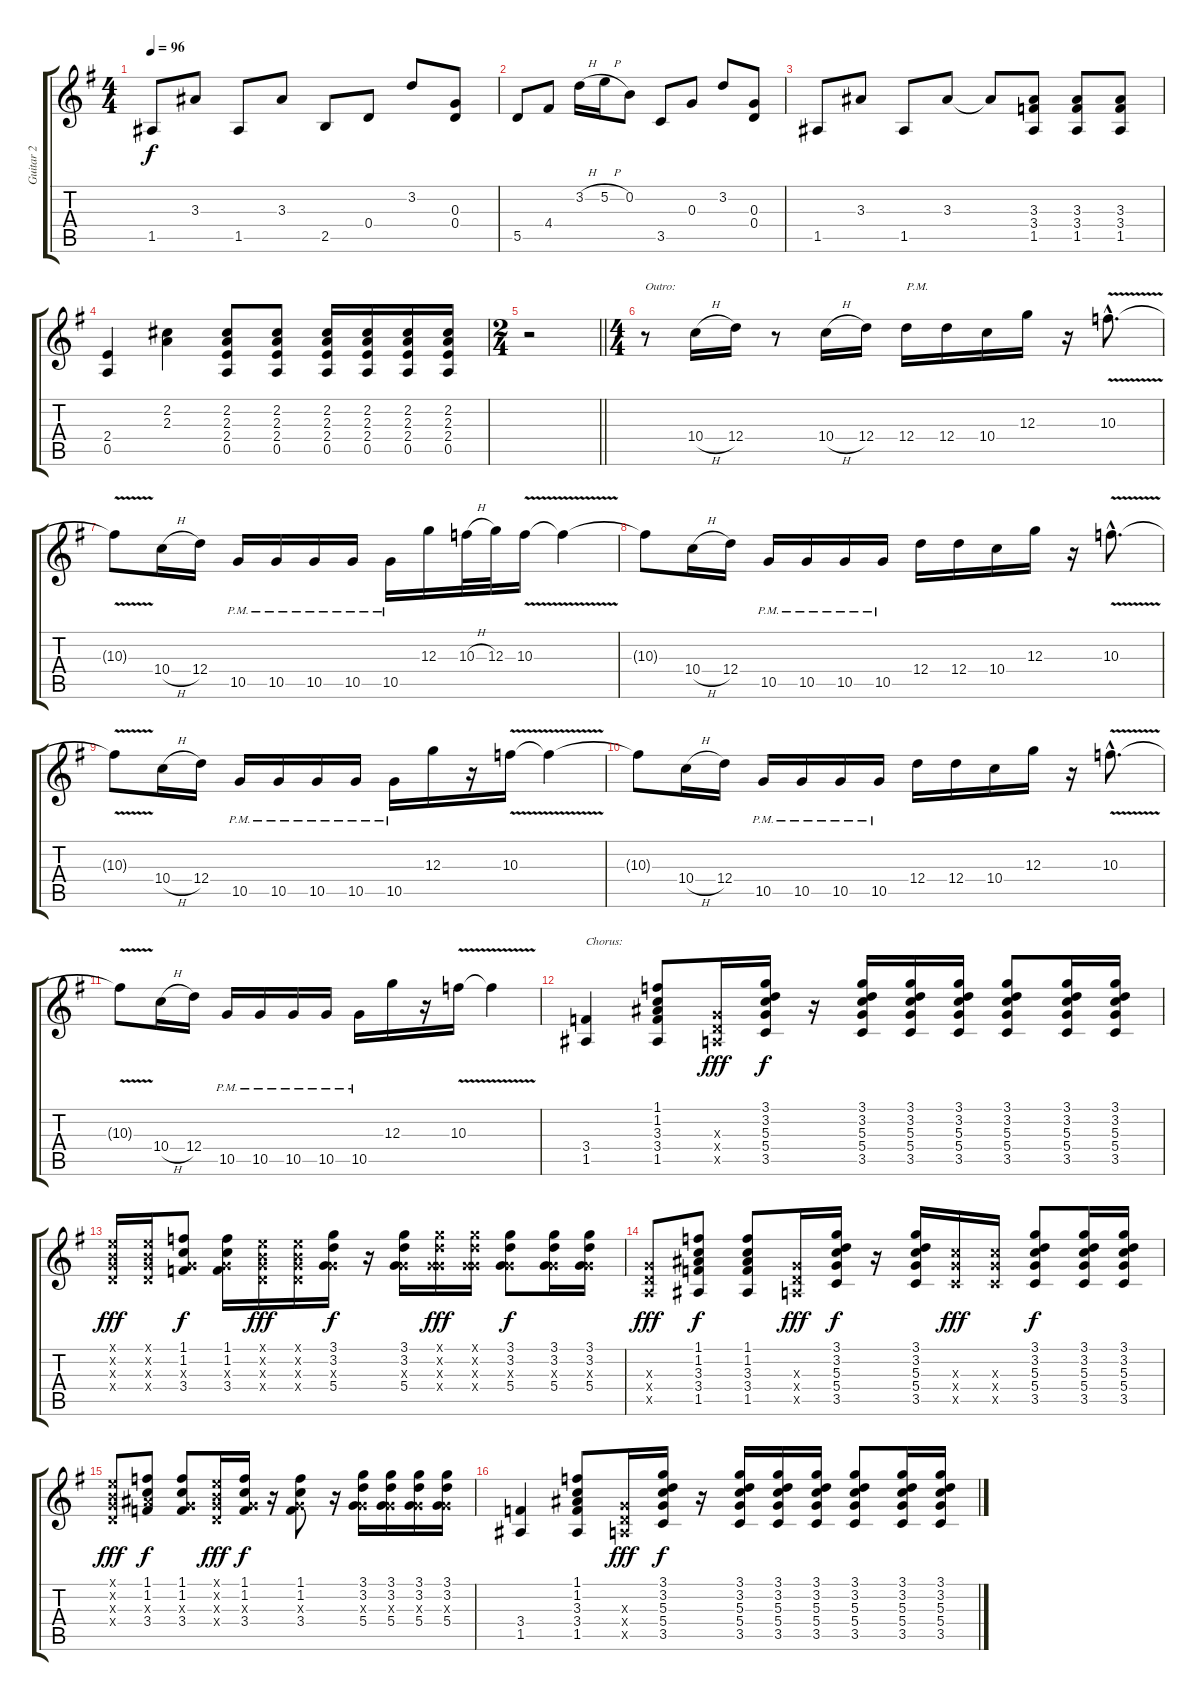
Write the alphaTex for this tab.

\track ("Guitar 2" "Guitar 2") {instrument overdrivenguitar}
\staff {score tabs}
\tuning (E4 B3 G3 D3 A2 E2) {hide}
\ts (4 4)
\tempo 96
\clef g2
\ks g
1.5.8{dy f} 3.3.8 1.5.8 3.3.8 2.5.8 0.4.8 3.2.8 (0.3 0.4).8 |
5.5.8 4.4.8 3.2{h}.16 5.2{h}.16 0.2.8 3.5.8 0.3.8 3.2.8 (0.3 0.4).8 |
1.5.8 3.3.8 1.5.8 3.3.8 3.3{t}.8 (3.3 3.4 1.5).8 (3.3 3.4 1.5).8 (3.3 3.4 1.5).8 |
(2.4 0.5).4 (2.2 2.3).4 (2.2 2.3 2.4 0.5).8 (2.2 2.3 2.4 0.5).8 (2.2 2.3 2.4 0.5).16 (2.2 2.3 2.4 0.5).16 (2.2 2.3 2.4 0.5).16 (2.2 2.3 2.4 0.5).16 |
\ts (2 4)
\barLineRight lightlight
r.2 |
\ts (4 4)
r.8{txt "Outro:"} 10.4{h}.16 12.4.16 r.8 10.4{h}.16 12.4.16 12.4.16{txt "P.M."} 12.4.16 10.4.16 12.3.16 r.16 10.3{v hac}.8{d} |
10.3{t}.8 10.4{h}.16 12.4.16 10.5{pm}.16 10.5{pm}.16 10.5{pm}.16 10.5{pm}.16 10.5{pm}.16 12.3.16 10.3{h}.32 12.3.32 10.3{v}.16 10.3{t}.4 |
10.3{t}.8 10.4{h}.16 12.4.16 10.5{pm}.16 10.5{pm}.16 10.5{pm}.16 10.5{pm}.16 12.4.16 12.4.16 10.4.16 12.3.16 r.16 10.3{v hac}.8{d} |
10.3{t}.8 10.4{h}.16 12.4.16 10.5{pm}.16 10.5{pm}.16 10.5{pm}.16 10.5{pm}.16 10.5{pm}.16 12.3.16 r.16 10.3{v}.16 10.3{t}.4 |
10.3{t}.8 10.4{h}.16 12.4.16 10.5{pm}.16 10.5{pm}.16 10.5{pm}.16 10.5{pm}.16 12.4.16 12.4.16 10.4.16 12.3.16 r.16 10.3{v hac}.8{d} |
10.3{t}.8 10.4{h}.16 12.4.16 10.5{pm}.16 10.5{pm}.16 10.5{pm}.16 10.5{pm}.16 10.5{pm}.16 12.3.16 r.16 10.3{v}.16 10.3{t}.4 |
(3.4 1.5).4{txt "Chorus:"} (1.1 1.2 3.3 3.4 1.5).8 (0.3{x} 0.4{x} 0.5{x}).16{dy fff} (3.1 3.2 5.3 5.4 3.5).16{dy f} r.16 (3.1 3.2 5.3 5.4 3.5).16 (3.1 3.2 5.3 5.4 3.5).16 (3.1 3.2 5.3 5.4 3.5).16 (3.1 3.2 5.3 5.4 3.5).8 (3.1 3.2 5.3 5.4 3.5).16 (3.1 3.2 5.3 5.4 3.5).16 |
(0.1{x} 0.2{x} 0.3{x} 0.4{x}).16{dy fff} (0.1{x} 0.2{x} 0.3{x} 0.4{x}).16 (1.1 1.2 0.3{x} 3.4).8{dy f} (1.1 1.2 0.3{x} 3.4).16 (0.1{x} 0.2{x} 0.3{x} 0.4{x}).16{dy fff} (0.1{x} 0.2{x} 0.3{x} 0.4{x}).16 (3.1 3.2 0.3{x} 5.4).16{dy f} r.16 (3.1 3.2 0.3{x} 5.4).16 (3.1{x} 3.2{x} 0.3{x} 5.4{x}).16{dy fff} (3.1{x} 3.2{x} 0.3{x} 5.4{x}).16 (3.1 3.2 0.3{x} 5.4).8{dy f} (3.1 3.2 0.3{x} 5.4).16 (3.1 3.2 0.3{x} 5.4).16 |
(0.3{x} 0.4{x} 0.5{x}).8{dy fff} (1.1 1.2 3.3 3.4 1.5).8{dy f} (1.1 1.2 3.3 3.4 1.5).8 (0.3{x} 0.4{x} 0.5{x}).16{dy fff} (3.1 3.2 5.3 5.4 3.5).16{dy f} r.16 (3.1 3.2 5.3 5.4 3.5).16 (5.3{x} 5.4{x} 3.5{x}).16{dy fff} (5.3{x} 5.4{x} 3.5{x}).16 (3.1 3.2 5.3 5.4 3.5).8{dy f} (3.1 3.2 5.3 5.4 3.5).16 (3.1 3.2 5.3 5.4 3.5).16 |
(0.1{x} 0.2{x} 0.3{x} 0.4{x}).8{dy fff} (1.1 1.2 3.3{x} 3.4).8{dy f} (1.1 1.2 0.3{x} 3.4).8 (0.1{x} 0.2{x} 0.3{x} 0.4{x}).16{dy fff} (1.1 1.2 0.3{x} 3.4).16{dy f} r.16 (1.1 1.2 0.3{x} 3.4).8 r.16 (3.1 3.2 0.3{x} 5.4).16 (3.1 3.2 0.3{x} 5.4).16 (3.1 3.2 0.3{x} 5.4).16 (3.1 3.2 0.3{x} 5.4).16 |
(3.4 1.5).4 (1.1 1.2 3.3 3.4 1.5).8 (0.3{x} 0.4{x} 0.5{x}).16{dy fff} (3.1 3.2 5.3 5.4 3.5).16{dy f} r.16 (3.1 3.2 5.3 5.4 3.5).16 (3.1 3.2 5.3 5.4 3.5).16 (3.1 3.2 5.3 5.4 3.5).16 (3.1 3.2 5.3 5.4 3.5).8 (3.1 3.2 5.3 5.4 3.5).16 (3.1 3.2 5.3 5.4 3.5).16
